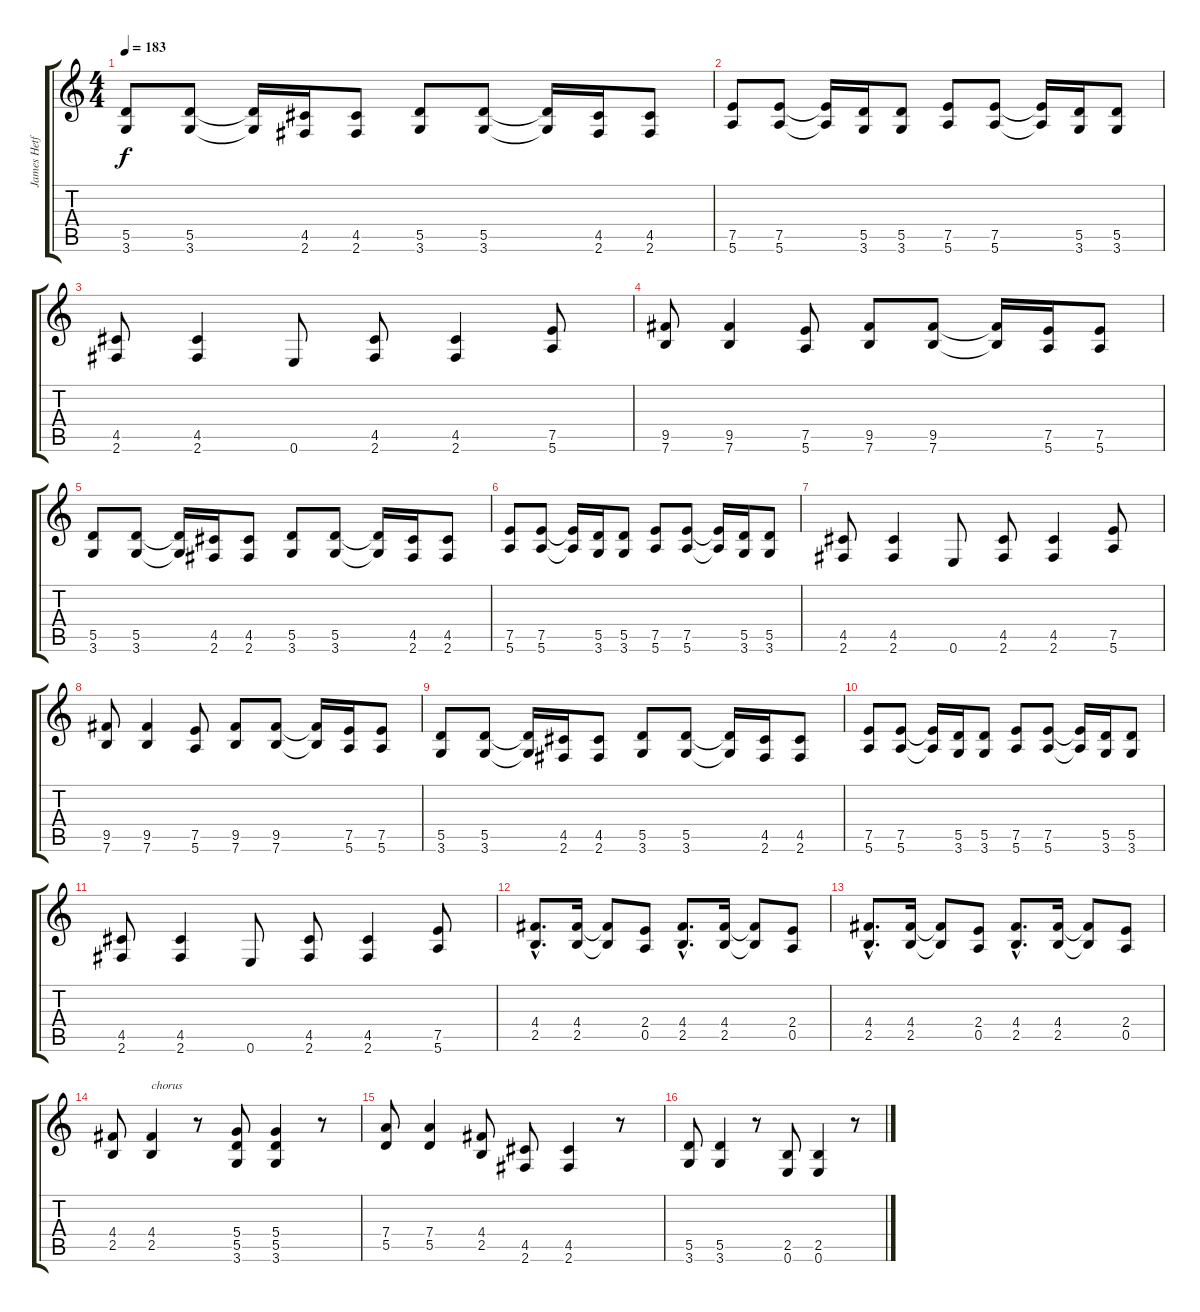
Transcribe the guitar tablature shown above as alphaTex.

\track ("James Hetfield" "James Hetf") {instrument distortionguitar}
\staff {score tabs}
\tuning (E4 B3 G3 D3 A2 E2) {hide}
\ts (4 4)
\tempo 183
\clef g2
\ks c
(5.5 3.6).8{dy f} (5.5 3.6).8 (5.5{t} 3.6{t}).16 (4.5 2.6).16 (4.5 2.6).8 (5.5 3.6).8 (5.5 3.6).8 (5.5{t} 3.6{t}).16 (4.5 2.6).16 (4.5 2.6).8 |
(7.5 5.6).8 (7.5 5.6).8 (7.5{t} 5.6{t}).16 (5.5 3.6).16 (5.5 3.6).8 (7.5 5.6).8 (7.5 5.6).8 (7.5{t} 5.6{t}).16 (5.5 3.6).16 (5.5 3.6).8 |
(4.5 2.6).8 (4.5 2.6).4 0.6.8 (4.5 2.6).8 (4.5 2.6).4 (7.5 5.6).8 |
(9.5 7.6).8 (9.5 7.6).4 (7.5 5.6).8 (9.5 7.6).8 (9.5 7.6).8 (9.5{t} 7.6{t}).16 (7.5 5.6).16 (7.5 5.6).8 |
(5.5 3.6).8 (5.5 3.6).8 (5.5{t} 3.6{t}).16 (4.5 2.6).16 (4.5 2.6).8 (5.5 3.6).8 (5.5 3.6).8 (5.5{t} 3.6{t}).16 (4.5 2.6).16 (4.5 2.6).8 |
(7.5 5.6).8 (7.5 5.6).8 (7.5{t} 5.6{t}).16 (5.5 3.6).16 (5.5 3.6).8 (7.5 5.6).8 (7.5 5.6).8 (7.5{t} 5.6{t}).16 (5.5 3.6).16 (5.5 3.6).8 |
(4.5 2.6).8 (4.5 2.6).4 0.6.8 (4.5 2.6).8 (4.5 2.6).4 (7.5 5.6).8 |
(9.5 7.6).8 (9.5 7.6).4 (7.5 5.6).8 (9.5 7.6).8 (9.5 7.6).8 (9.5{t} 7.6{t}).16 (7.5 5.6).16 (7.5 5.6).8 |
(5.5 3.6).8 (5.5 3.6).8 (5.5{t} 3.6{t}).16 (4.5 2.6).16 (4.5 2.6).8 (5.5 3.6).8 (5.5 3.6).8 (5.5{t} 3.6{t}).16 (4.5 2.6).16 (4.5 2.6).8 |
(7.5 5.6).8 (7.5 5.6).8 (7.5{t} 5.6{t}).16 (5.5 3.6).16 (5.5 3.6).8 (7.5 5.6).8 (7.5 5.6).8 (7.5{t} 5.6{t}).16 (5.5 3.6).16 (5.5 3.6).8 |
(4.5 2.6).8 (4.5 2.6).4 0.6.8 (4.5 2.6).8 (4.5 2.6).4 (7.5 5.6).8 |
(4.4{hac} 2.5{hac}).8{d} (4.4 2.5).16 (4.4{t} 2.5{t}).8 (2.4 0.5).8 (4.4{hac} 2.5{hac}).8{d} (4.4 2.5).16 (4.4{t} 2.5{t}).8 (2.4 0.5).8 |
(4.4{hac} 2.5{hac}).8{d} (4.4 2.5).16 (4.4{t} 2.5{t}).8 (2.4 0.5).8 (4.4{hac} 2.5{hac}).8{d} (4.4 2.5).16 (4.4{t} 2.5{t}).8 (2.4 0.5).8 |
(4.4 2.5).8 (4.4 2.5).4{txt "chorus"} r.8 (5.4 5.5 3.6).8 (5.4 5.5 3.6).4 r.8 |
(7.4 5.5).8 (7.4 5.5).4 (4.4 2.5).8 (4.5 2.6).8 (4.5 2.6).4 r.8 |
(5.5 3.6).8 (5.5 3.6).4 r.8 (2.5 0.6).8 (2.5 0.6).4 r.8
